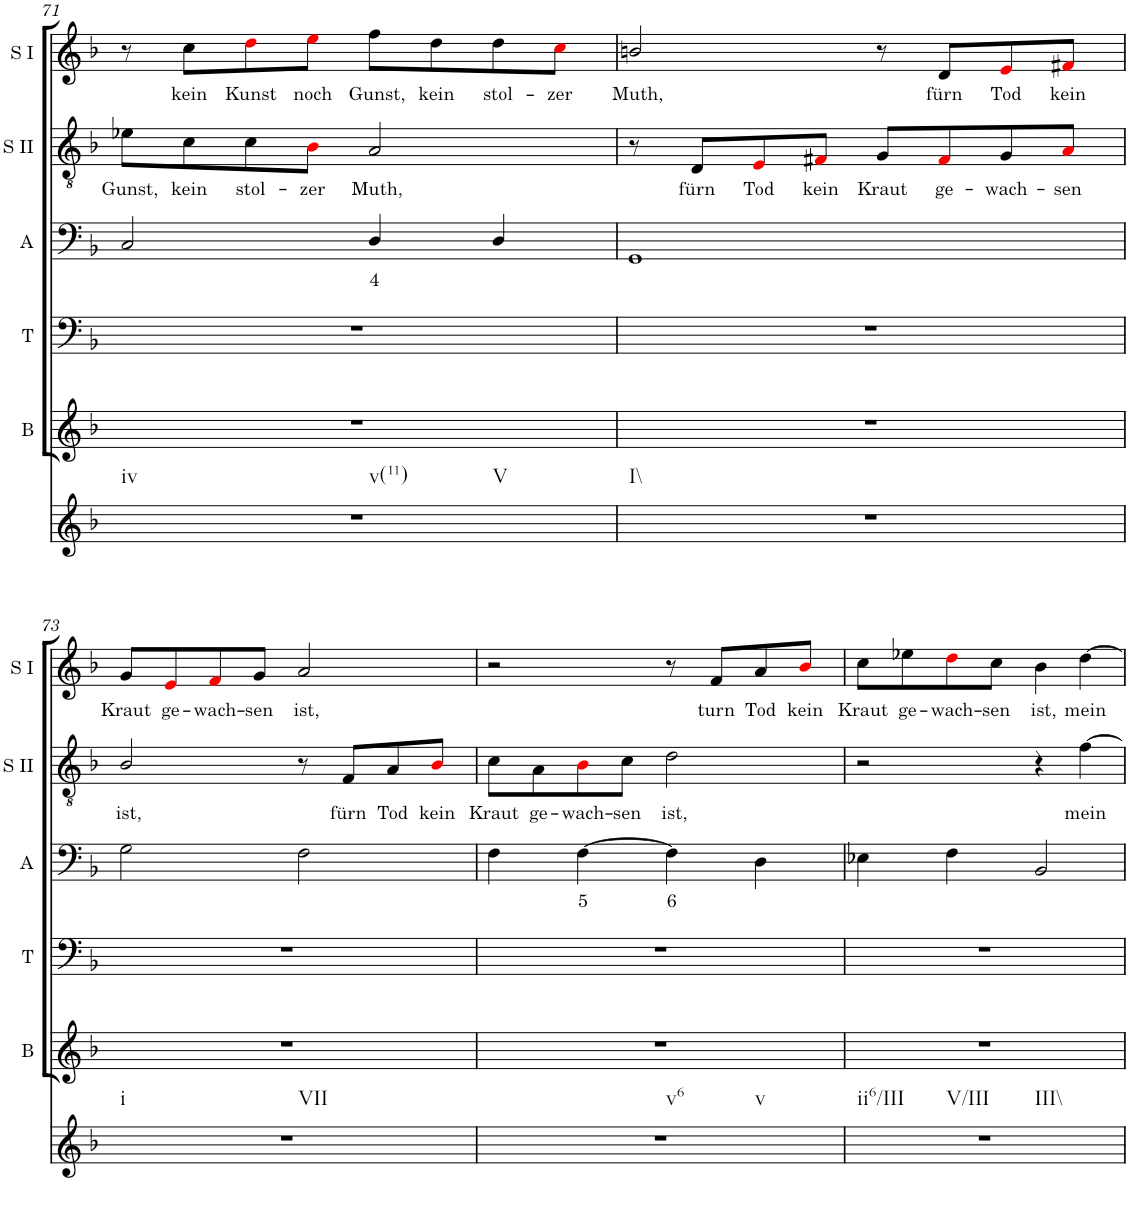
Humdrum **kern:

**kern	**kern	**kern	**kern	**text	**kern	**text	**kern	**text
*part6	*part5	*part4	*part3	*part3	*part2	*part2	*part1	*part1
*staff6	*staff5	*staff4	*staff3	*staff3	*staff2	*staff2	*staff1	*staff1
*I"Continuo	*I"Bass	*I"Tenor	*I"Alto	*	*I"Soprano II	*	*I"Soprano I	*
*	*I'B	*I'T	*I'A	*	*I'S II	*	*I'S I	*
!!LO:PB:g=z
*clefG2	*clefG2	*clefF4	*clefF4	*	*clefGv2	*	*clefG2	*
*k[b-]	*k[b-]	*k[b-]	*k[b-]	*	*k[b-]	*	*k[b-]	*
*M4/4	*M4/4	*M4/4	*M4/4	*	*M4/4	*	*M4/4	*
=71	=71	=71	=71	=71	=71	=71	=71	=71
!LO:TX:b:t=iv	!	!	!	!	!	!	!	!
!LO:TX:b:t=v(11)	!	!	!	!	!	!	!	!
!LO:TX:b:t=V	!	!	!	!	!	!	!	!
!	!	!	!	!	!	!LO:LY:b	!	!
1r	1r	1r	2C/	.	8e-X\L	Gunst,	8r	.
!	!	!	!	!	!	!LO:LY:b	!	!LO:LY:b
.	.	.	.	.	8c\	kein	8cc\L	kein
!	!	!	!	!	!	!LO:LY:b	!	!LO:LY:b
.	.	.	.	.	8c\	stol-	8ddi\	Kunst
!	!	!	!	!	!	!LO:LY:b	!	!LO:LY:b
.	.	.	.	.	8B-i\J	zer	8eei\J	noch
!	!	!	!	!LO:LY:b	!	!LO:LY:b	!	!LO:LY:b
.	.	.	4D/	4	2A/	Muth,	8ff\L	Gunst,
!	!	!	!	!	!	!	!	!LO:LY:b
.	.	.	.	.	.	.	8dd\	kein
!	!	!	!	!	!	!	!	!LO:LY:b
.	.	.	4D/	.	.	.	8dd\	stol-
!	!	!	!	!	!	!	!	!LO:LY:b
.	.	.	.	.	.	.	8cci\J	zer
=72	=72	=72	=72	=72	=72	=72	=72	=72
!LO:TX:b:t=I\\	!	!	!	!	!	!	!	!
!	!	!	!	!	!	!	!	!LO:LY:b
1r	1r	1r	1GG	.	8r	.	2bn/	Muth,
!	!	!	!	!	!	!LO:LY:b	!	!
.	.	.	.	.	8D/L	fürn	.	.
!	!	!	!	!	!	!LO:LY:b	!	!
.	.	.	.	.	8Ei/	Tod	.	.
!	!	!	!	!	!	!LO:LY:b	!	!
.	.	.	.	.	8F#Xi/J	kein	.	.
!	!	!	!	!	!	!LO:LY:b	!	!
.	.	.	.	.	8G/L	Kraut	8r	.
!	!	!	!	!	!	!LO:LY:b	!	!LO:LY:b
.	.	.	.	.	8F#i/	ge-	8d/L	fürn
!	!	!	!	!	!	!LO:LY:b	!	!LO:LY:b
.	.	.	.	.	8G/	wach-	8ei/	Tod
!	!	!	!	!	!	!LO:LY:b	!	!LO:LY:b
.	.	.	.	.	8Ai/J	sen	8f#Xi/J	kein
!!LO:LB:g=z
=73	=73	=73	=73	=73	=73	=73	=73	=73
!LO:TX:b:t=i	!	!	!	!	!	!	!	!
!LO:TX:b:t=VII	!	!	!	!	!	!	!	!
!	!	!	!	!	!	!LO:LY:b	!	!LO:LY:b
1r	1r	1r	2G\	.	2B-/	ist,	8g/L	Kraut
!	!	!	!	!	!	!	!	!LO:LY:b
.	.	.	.	.	.	.	8ei/	ge-
!	!	!	!	!	!	!	!	!LO:LY:b
.	.	.	.	.	.	.	8fi/	wach-
!	!	!	!	!	!	!	!	!LO:LY:b
.	.	.	.	.	.	.	8g/J	sen
!	!	!	!	!	!	!	!	!LO:LY:b
.	.	.	2F\	.	8r	.	2a/	ist,
!	!	!	!	!	!	!LO:LY:b	!	!
.	.	.	.	.	8F/L	fürn	.	.
!	!	!	!	!	!	!LO:LY:b	!	!
.	.	.	.	.	8A/	Tod	.	.
!	!	!	!	!	!	!LO:LY:b	!	!
.	.	.	.	.	8B-i/J	kein	.	.
=74	=74	=74	=74	=74	=74	=74	=74	=74
!LO:TX:b:t=v6	!	!	!	!	!	!	!	!
!LO:TX:b:t=v	!	!	!	!	!	!	!	!
!	!	!	!	!	!	!LO:LY:b	!	!
1r	1r	1r	4F\	.	8c\L	Kraut	2r	.
!	!	!	!	!	!	!LO:LY:b	!	!
.	.	.	.	.	8A\	ge-	.	.
!	!	!	!	!LO:LY:b	!	!LO:LY:b	!	!
.	.	.	[4F\	5	8B-i\	wach-	.	.
!	!	!	!	!	!	!LO:LY:b	!	!
.	.	.	.	.	8c\J	sen	.	.
!	!	!	!	!LO:LY:b	!	!LO:LY:b	!	!
.	.	.	4F\]	6	2d\	ist,	8r	.
!	!	!	!	!	!	!	!	!LO:LY:b
.	.	.	.	.	.	.	8f/L	turn
!	!	!	!	!	!	!	!	!LO:LY:b
.	.	.	4D\	.	.	.	8a/	Tod
!	!	!	!	!	!	!	!	!LO:LY:b
.	.	.	.	.	.	.	8b-i/J	kein
=75	=75	=75	=75	=75	=75	=75	=75	=75
!LO:TX:b:t=ii6/III	!	!	!	!	!	!	!	!
!LO:TX:b:t=V/III	!	!	!	!	!	!	!	!
!LO:TX:b:t=III\\	!	!	!	!	!	!	!	!
!	!	!	!	!	!	!	!	!LO:LY:b
1r	1r	1r	4E-X\	.	2r	.	8cc\L	Kraut
!	!	!	!	!	!	!	!	!LO:LY:b
.	.	.	.	.	.	.	8ee-X\	ge-
!	!	!	!	!	!	!	!	!LO:LY:b
.	.	.	4F\	.	.	.	8ddi\	wach-
!	!	!	!	!	!	!	!	!LO:LY:b
.	.	.	.	.	.	.	8cc\J	sen
!	!	!	!	!	!	!	!	!LO:LY:b
.	.	.	2BB-/	.	4r	.	4b-\	ist,
!	!	!	!	!	!	!LO:LY:b	!	!LO:LY:b
.	.	.	.	.	[4f\	mein	[4dd\	mein
=	=	=	=	=	=	=	=	=
*-	*-	*-	*-	*-	*-	*-	*-	*-
